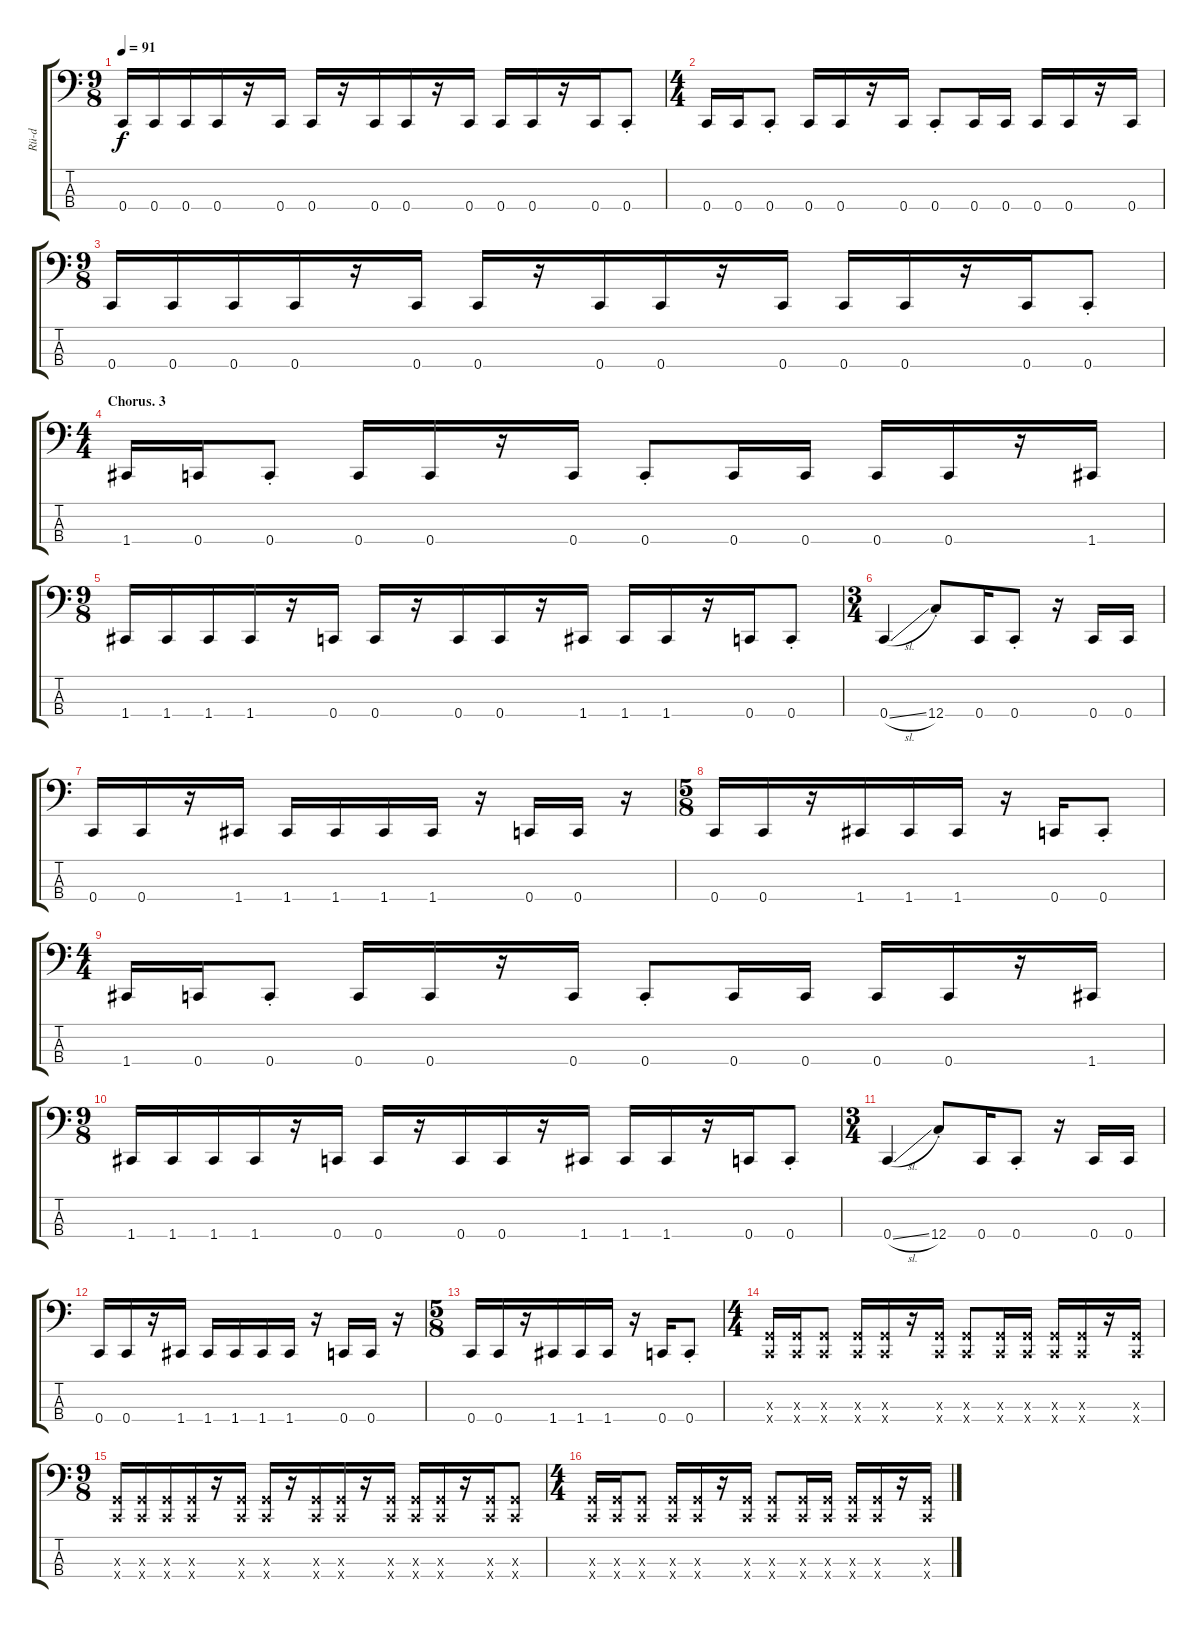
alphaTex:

\track ("Rü-d" "Rü-d") {instrument electricbassfinger}
\staff {score tabs}
\tuning (F2 C2 G1 C1) {hide}
\ts (9 8)
\tempo 91
\clef f4
\ks c
0.4.16{dy f} 0.4.16 0.4.16 0.4.16 r.16 0.4.16 0.4.16 r.16 0.4.16 0.4.16 r.16 0.4.16 0.4.16 0.4.16 r.16 0.4.16 0.4{st}.8 |
\ts (4 4)
0.4.16 0.4.16 0.4{st}.8 0.4.16 0.4.16 r.16 0.4.16 0.4{st}.8 0.4.16 0.4.16 0.4.16 0.4.16 r.16 0.4.16 |
\ts (9 8)
0.4.16 0.4.16 0.4.16 0.4.16 r.16 0.4.16 0.4.16 r.16 0.4.16 0.4.16 r.16 0.4.16 0.4.16 0.4.16 r.16 0.4.16 0.4{st}.8 |
\ts (4 4)
\section ("" "Chorus. 3")
1.4.16 0.4.16 0.4{st}.8 0.4.16 0.4.16 r.16 0.4.16 0.4{st}.8 0.4.16 0.4.16 0.4.16 0.4.16 r.16 1.4.16 |
\ts (9 8)
1.4.16 1.4.16 1.4.16 1.4.16 r.16 0.4.16 0.4.16 r.16 0.4.16 0.4.16 r.16 1.4.16 1.4.16 1.4.16 r.16 0.4.16 0.4{st}.8 |
\ts (3 4)
0.4{sl}.4 12.4{st}.8 0.4.16 0.4{st}.8 r.16 0.4.16 0.4.16 |
0.4.16 0.4.16 r.16 1.4.16 1.4.16 1.4.16 1.4.16 1.4.16 r.16 0.4.16 0.4.16 r.16 |
\ts (5 8)
0.4.16 0.4.16 r.16 1.4.16 1.4.16 1.4.16 r.16 0.4.16 0.4{st}.8 |
\ts (4 4)
1.4.16 0.4.16 0.4{st}.8 0.4.16 0.4.16 r.16 0.4.16 0.4{st}.8 0.4.16 0.4.16 0.4.16 0.4.16 r.16 1.4.16 |
\ts (9 8)
1.4.16 1.4.16 1.4.16 1.4.16 r.16 0.4.16 0.4.16 r.16 0.4.16 0.4.16 r.16 1.4.16 1.4.16 1.4.16 r.16 0.4.16 0.4{st}.8 |
\ts (3 4)
0.4{sl}.4 12.4{st}.8 0.4.16 0.4{st}.8 r.16 0.4.16 0.4.16 |
0.4.16 0.4.16 r.16 1.4.16 1.4.16 1.4.16 1.4.16 1.4.16 r.16 0.4.16 0.4.16 r.16 |
\ts (5 8)
0.4.16 0.4.16 r.16 1.4.16 1.4.16 1.4.16 r.16 0.4.16 0.4{st}.8 |
\ts (4 4)
(0.3{x} 0.4{x}).16 (0.3{x} 0.4{x}).16 (0.3{x} 0.4{x}).8 (0.3{x} 0.4{x}).16 (0.3{x} 0.4{x}).16 r.16 (0.3{x} 0.4{x}).16 (0.3{x} 0.4{x}).8 (0.3{x} 0.4{x}).16 (0.3{x} 0.4{x}).16 (0.3{x} 0.4{x}).16 (0.3{x} 0.4{x}).16 r.16 (0.3{x} 0.4{x}).16 |
\ts (9 8)
(0.3{x} 0.4{x}).16 (0.3{x} 0.4{x}).16 (0.3{x} 0.4{x}).16 (0.3{x} 0.4{x}).16 r.16 (0.3{x} 0.4{x}).16 (0.3{x} 0.4{x}).16 r.16 (0.3{x} 0.4{x}).16 (0.3{x} 0.4{x}).16 r.16 (0.3{x} 0.4{x}).16 (0.3{x} 0.4{x}).16 (0.3{x} 0.4{x}).16 r.16 (0.3{x} 0.4{x}).16 (0.3{x} 0.4{x}).8 |
\ts (4 4)
(0.3{x} 0.4{x}).16 (0.3{x} 0.4{x}).16 (0.3{x} 0.4{x}).8 (0.3{x} 0.4{x}).16 (0.3{x} 0.4{x}).16 r.16 (0.3{x} 0.4{x}).16 (0.3{x} 0.4{x}).8 (0.3{x} 0.4{x}).16 (0.3{x} 0.4{x}).16 (0.3{x} 0.4{x}).16 (0.3{x} 0.4{x}).16 r.16 (0.3{x} 0.4{x}).16
